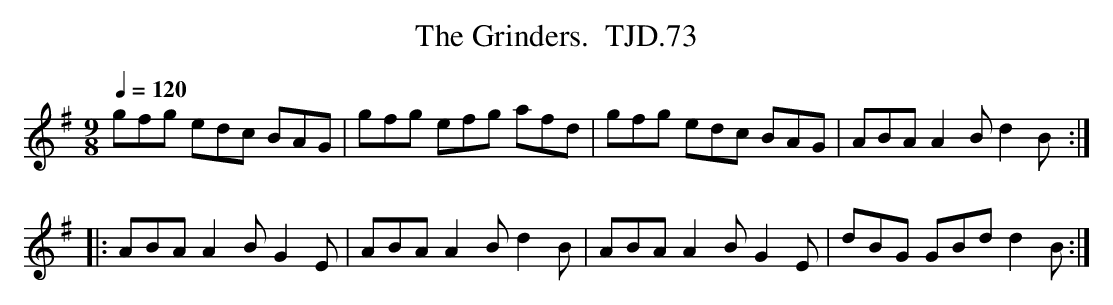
X:1
T:Grinders.  TJD.73, The
M:9/8
L:1/8
Q:1/4=120
K:G
gfg edc BAG|gfg efg afd|gfg edc BAG|ABAA2B d2B:|
|:ABAA2BG2E|ABAA2Bd2B|ABAA2BG2E|dBG GBdd2B:|
